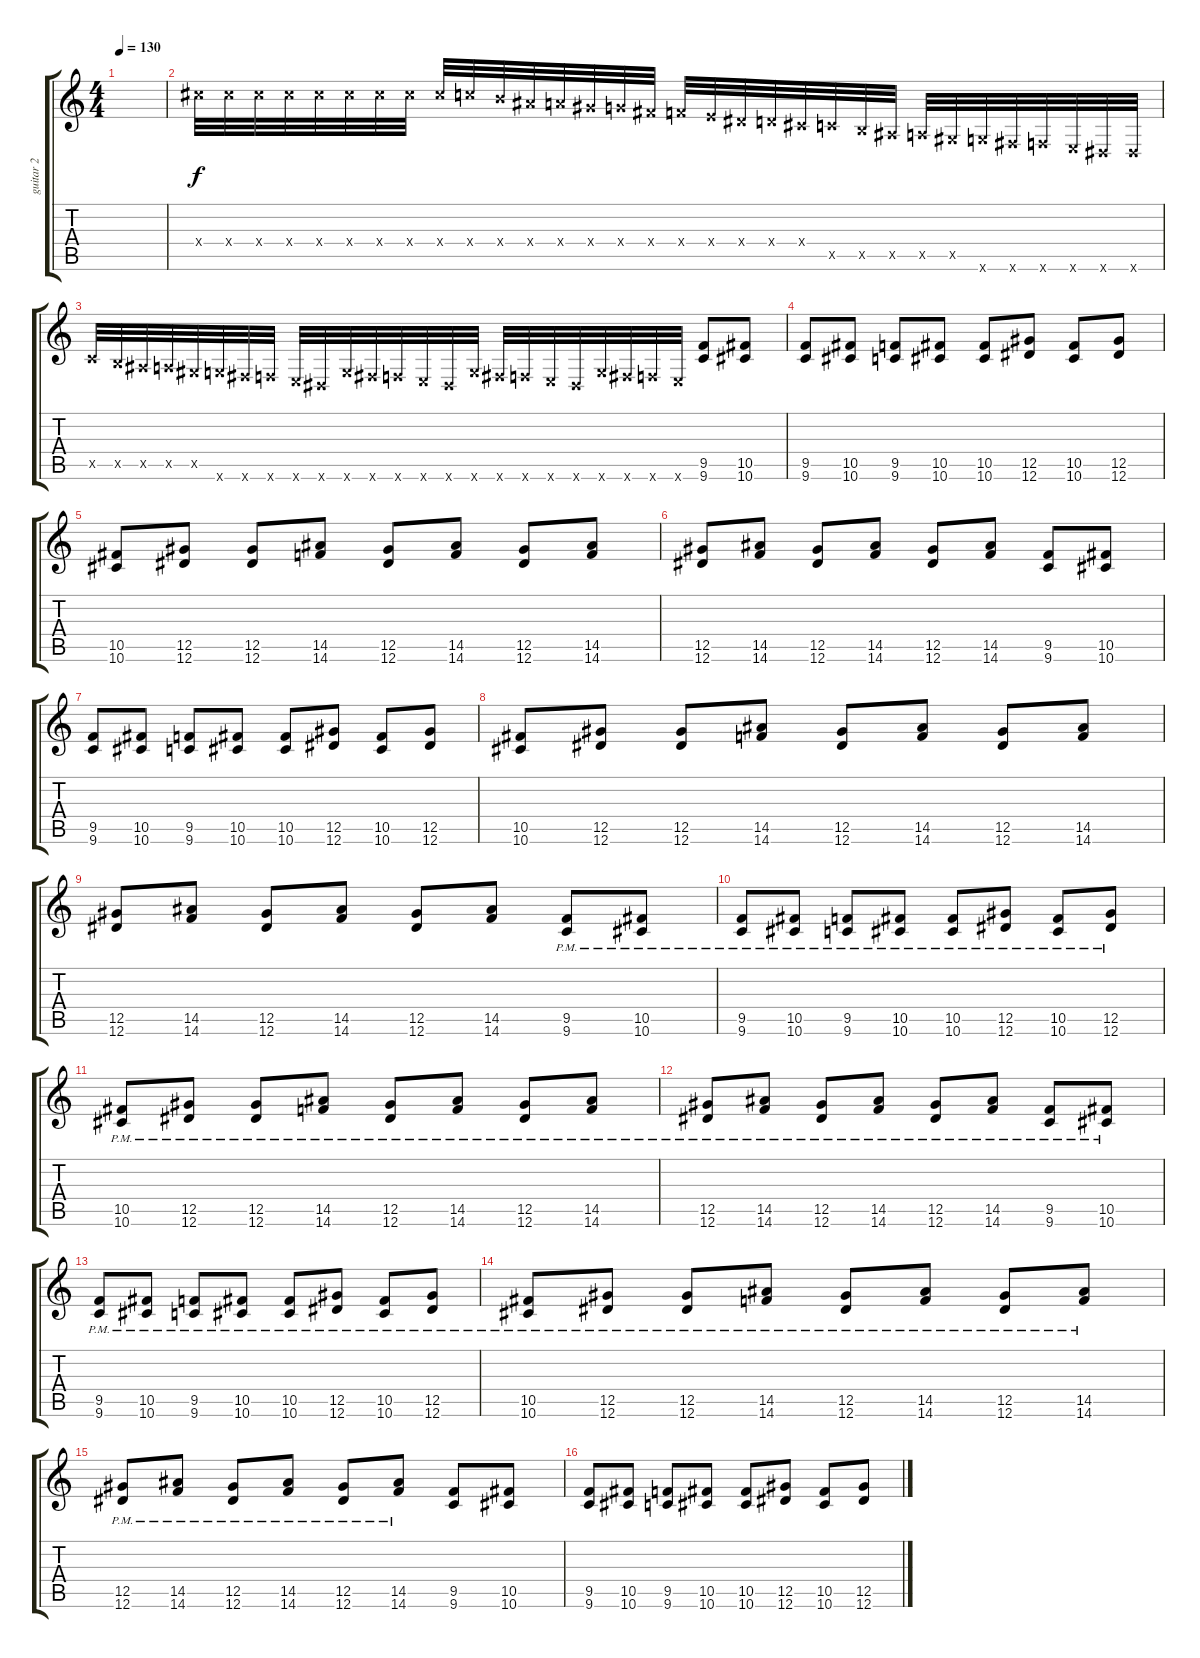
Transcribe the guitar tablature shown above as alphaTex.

\track ("guitar 2" "guitar 2") {instrument distortionguitar}
\staff {score tabs}
\tuning (Eb4 Bb3 Gb3 Db3 Ab2 Eb2) {hide}
\ts (4 4)
\tempo 130
\clef g2
\ks c
|
12.4{x}.32{dy f} 12.4{x}.32 12.4{x}.32 12.4{x}.32 12.4{x}.32 12.4{x}.32 12.4{x}.32 12.4{x}.32 12.4{x}.32 11.4{x}.32 10.4{x}.32 9.4{x}.32 8.4{x}.32 7.4{x}.32 6.4{x}.32 5.4{x}.32 4.4{x}.32 3.4{x}.32 2.4{x}.32 1.4{x}.32 0.4{x}.32 4.5{x}.32 3.5{x}.32 2.5{x}.32 1.5{x}.32 0.5{x}.32 4.6{x}.32 3.6{x}.32 2.6{x}.32 1.6{x}.32 0.6{x}.32 0.6{x}.32 |
4.5{x}.32 3.5{x}.32 2.5{x}.32 1.5{x}.32 0.5{x}.32 4.6{x}.32 3.6{x}.32 2.6{x}.32 1.6{x}.32 0.6{x}.32 4.6{x}.32 3.6{x}.32 2.6{x}.32 1.6{x}.32 0.6{x}.32 4.6{x}.32 3.6{x}.32 2.6{x}.32 1.6{x}.32 0.6{x}.32 4.6{x}.32 3.6{x}.32 2.6{x}.32 1.6{x}.32 (9.5 9.6).8 (10.5 10.6).8 |
(9.5 9.6).8 (10.5 10.6).8 (9.5 9.6).8 (10.5 10.6).8 (10.5 10.6).8 (12.5 12.6).8 (10.5 10.6).8 (12.5 12.6).8 |
(10.5 10.6).8 (12.5 12.6).8 (12.5 12.6).8 (14.5 14.6).8 (12.5 12.6).8 (14.5 14.6).8 (12.5 12.6).8 (14.5 14.6).8 |
(12.5 12.6).8 (14.5 14.6).8 (12.5 12.6).8 (14.5 14.6).8 (12.5 12.6).8 (14.5 14.6).8 (9.5 9.6).8 (10.5 10.6).8 |
(9.5 9.6).8 (10.5 10.6).8 (9.5 9.6).8 (10.5 10.6).8 (10.5 10.6).8 (12.5 12.6).8 (10.5 10.6).8 (12.5 12.6).8 |
(10.5 10.6).8 (12.5 12.6).8 (12.5 12.6).8 (14.5 14.6).8 (12.5 12.6).8 (14.5 14.6).8 (12.5 12.6).8 (14.5 14.6).8 |
(12.5 12.6).8 (14.5 14.6).8 (12.5 12.6).8 (14.5 14.6).8 (12.5 12.6).8 (14.5 14.6).8 (9.5{pm} 9.6).8 (10.5{pm} 10.6).8 |
(9.5{pm} 9.6).8 (10.5{pm} 10.6).8 (9.5{pm} 9.6).8 (10.5{pm} 10.6).8 (10.5{pm} 10.6).8 (12.5{pm} 12.6).8 (10.5{pm} 10.6).8 (12.5{pm} 12.6).8 |
(10.5{pm} 10.6).8 (12.5{pm} 12.6).8 (12.5{pm} 12.6).8 (14.5{pm} 14.6).8 (12.5{pm} 12.6).8 (14.5{pm} 14.6).8 (12.5{pm} 12.6).8 (14.5{pm} 14.6).8 |
(12.5{pm} 12.6).8 (14.5{pm} 14.6).8 (12.5{pm} 12.6).8 (14.5{pm} 14.6).8 (12.5{pm} 12.6).8 (14.5{pm} 14.6).8 (9.5{pm} 9.6).8 (10.5{pm} 10.6).8 |
(9.5{pm} 9.6).8 (10.5{pm} 10.6).8 (9.5{pm} 9.6).8 (10.5{pm} 10.6).8 (10.5{pm} 10.6).8 (12.5{pm} 12.6).8 (10.5{pm} 10.6).8 (12.5{pm} 12.6).8 |
(10.5{pm} 10.6).8 (12.5{pm} 12.6).8 (12.5{pm} 12.6).8 (14.5{pm} 14.6).8 (12.5{pm} 12.6).8 (14.5{pm} 14.6).8 (12.5{pm} 12.6).8 (14.5{pm} 14.6).8 |
(12.5{pm} 12.6).8 (14.5{pm} 14.6).8 (12.5{pm} 12.6).8 (14.5{pm} 14.6).8 (12.5{pm} 12.6).8 (14.5{pm} 14.6).8 (9.5 9.6).8 (10.5 10.6).8 |
(9.5 9.6).8 (10.5 10.6).8 (9.5 9.6).8 (10.5 10.6).8 (10.5 10.6).8 (12.5 12.6).8 (10.5 10.6).8 (12.5 12.6).8
